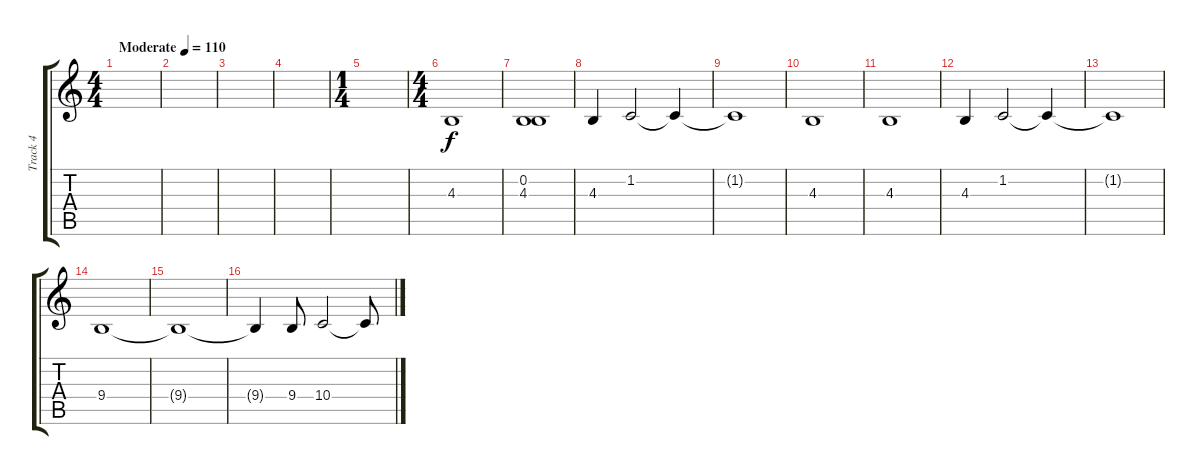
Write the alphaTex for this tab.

\track ("Track 4" "Track 4") {instrument pad2warm}
\staff {score tabs}
\tuning (E4 B3 G3 D3 A2 D2) {hide}
\ts (4 4)
\tempo (110 "Moderate")
\clef g2
\ks c
|
|
|
|
\ts (1 4)
|
\ts (4 4)
4.3.1 |
(0.2 4.3).1 |
4.3.4 1.2.2 1.2{t}.4 |
1.2{t}.1 |
4.3.1 |
4.3.1 |
4.3.4 1.2.2 1.2{t}.4 |
1.2{t}.1 |
9.4.1 |
9.4{t}.1 |
9.4{t}.4 9.4.8 10.4.2 10.4{t}.8
